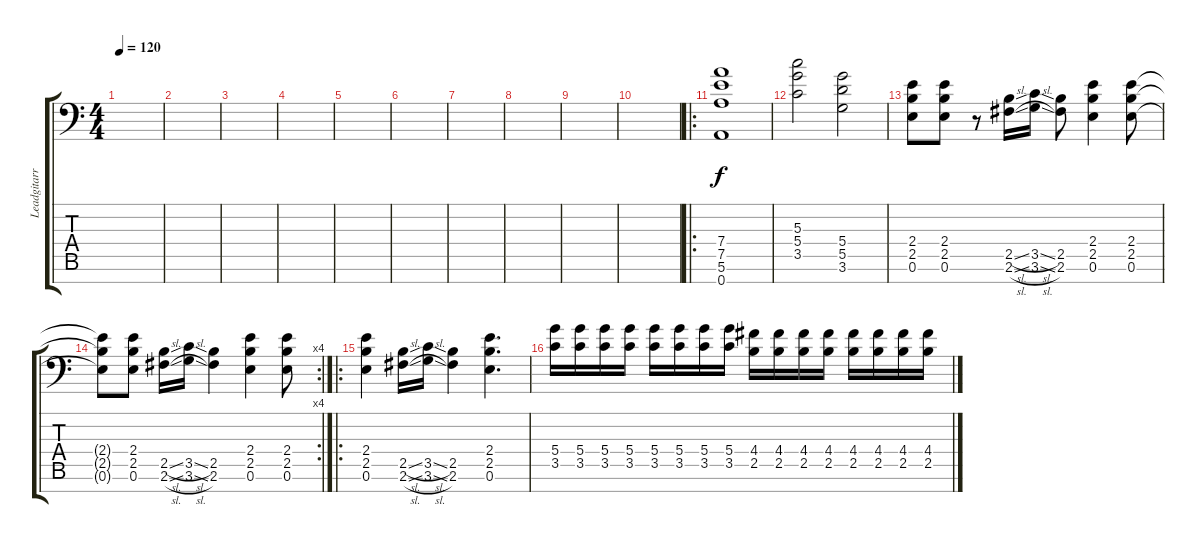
\track ("Leadgitarre" "Leadgitarr") {instrument overdrivenguitar}
\staff {score tabs}
\tuning (E4 B3 G3 D3 A2 E2 A1) {hide}
\ts (4 4)
\tempo 120
\clef f4
\ks c
|
|
|
|
|
|
|
|
|
|
\ro
(7.4 7.5 5.6 0.7).1 |
(5.3 5.4 3.5).2 (5.4 5.5 3.6).2 |
(2.4 2.5 0.6).8 (2.4 2.5 0.6).8 r.8 (2.5{sl} 2.6{sl}).16 (3.5{sl} 3.6{sl}).16 (2.5 2.6).8 (2.4 2.5 0.6).4 (2.4 2.5 0.6).8 |
\rc 4
(2.4{t} 2.5{t} 0.6{t}).8 (2.4 2.5 0.6).8 (2.5{sl} 2.6{sl}).16 (3.5{sl} 3.6{sl}).16 (2.5 2.6).4 (2.4 2.5 0.6).4 (2.4 2.5 0.6).8 |
\ro
(2.4 2.5 0.6).4 (2.5{sl} 2.6{sl}).16 (3.5{sl} 3.6{sl}).16 (2.5 2.6).4 (2.4 2.5 0.6).4{d} |
(5.4 3.5).16 (5.4 3.5).16 (5.4 3.5).16 (5.4 3.5).16 (5.4 3.5).16 (5.4 3.5).16 (5.4 3.5).16 (5.4 3.5).16 (4.4 2.5).16 (4.4 2.5).16 (4.4 2.5).16 (4.4 2.5).16 (4.4 2.5).16 (4.4 2.5).16 (4.4 2.5).16 (4.4 2.5).16
